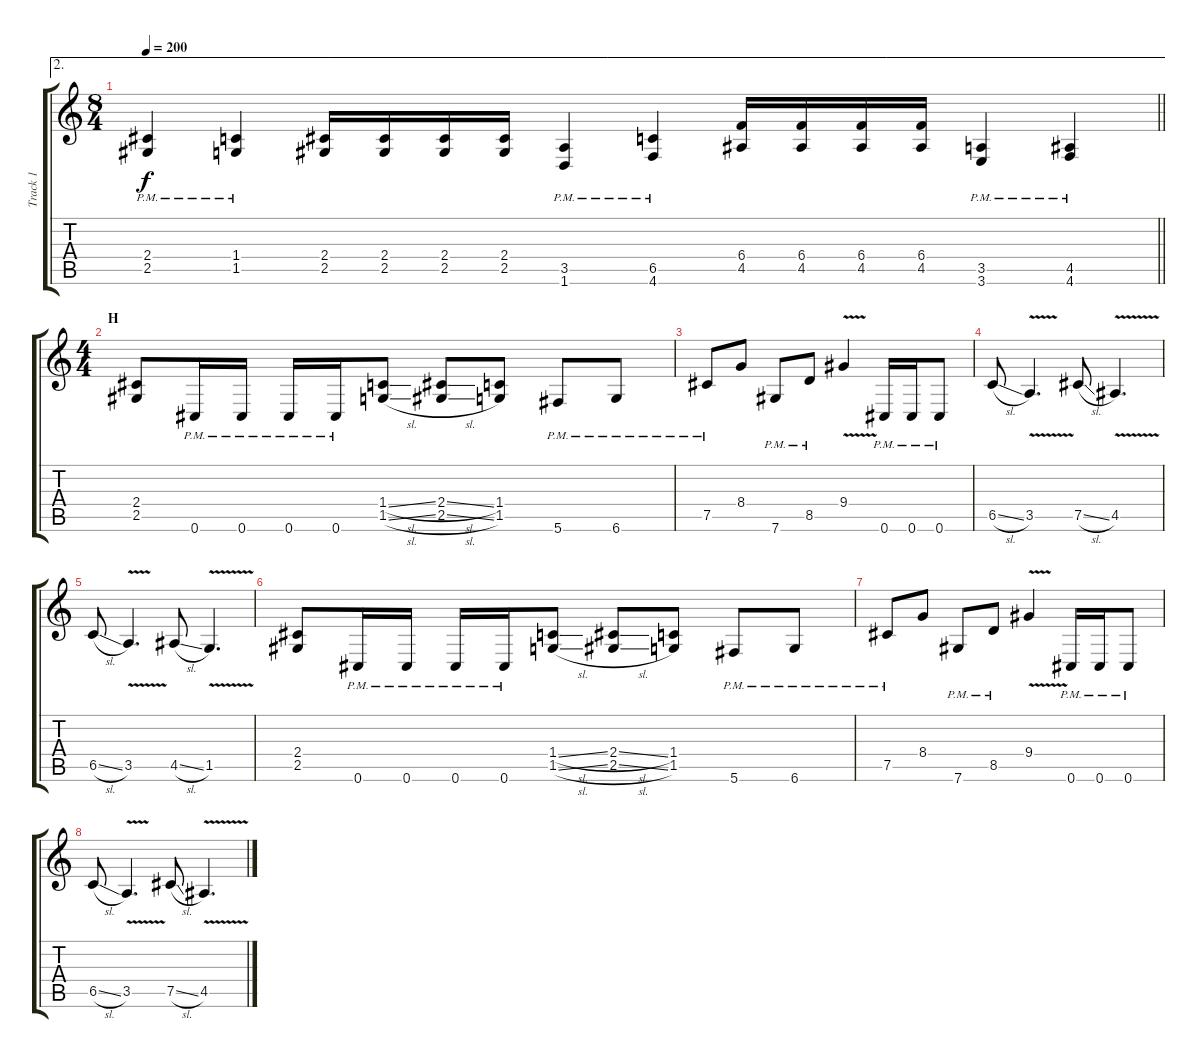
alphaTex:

\track ("Track 1" "Track 1") {instrument distortionguitar}
\staff {score tabs}
\tuning (Db4 Ab3 E3 B2 Gb2 Db2) {hide}
\ae 2
\ts (8 4)
\tempo 200
\clef g2
\barLineRight lightlight
\ks c
(2.4{pm} 2.5{pm}).4{dy f} (1.4{pm} 1.5{pm}).4 (2.4 2.5).16 (2.4 2.5).16 (2.4 2.5).16 (2.4 2.5).16 (3.5{pm} 1.6{pm}).4 (6.5{pm} 4.6{pm}).4 (6.4 4.5).16 (6.4 4.5).16 (6.4 4.5).16 (6.4 4.5).16 (3.5{pm} 3.6{pm}).4 (4.5{pm} 4.6{pm}).4 |
\ts (4 4)
\section ("" "H")
(2.4 2.5).8 0.6{pm}.16 0.6{pm}.16 0.6{pm}.16 0.6{pm}.16 (1.4{sl} 1.5{sl}).8 (2.4{sl} 2.5{sl}).8 (1.4 1.5).8 5.6{pm}.8 6.6{pm}.8 |
7.5{pm}.8 8.4.8 7.6{pm}.8 8.5{pm}.8 9.4{v}.4 0.6{pm}.16 0.6{pm}.16 0.6{pm}.8 |
6.5{sl}.8 3.5{v}.4{d} 7.5{sl}.8 4.5{v}.4{d} |
6.5{sl}.8 3.5{v}.4{d} 4.5{sl}.8 1.5{v}.4{d} |
(2.4 2.5).8 0.6{pm}.16 0.6{pm}.16 0.6{pm}.16 0.6{pm}.16 (1.4{sl} 1.5{sl}).8 (2.4{sl} 2.5{sl}).8 (1.4 1.5).8 5.6{pm}.8 6.6{pm}.8 |
7.5{pm}.8 8.4.8 7.6{pm}.8 8.5{pm}.8 9.4{v}.4 0.6{pm}.16 0.6{pm}.16 0.6{pm}.8 |
6.5{sl}.8 3.5{v}.4{d} 7.5{sl}.8 4.5{v}.4{d}
